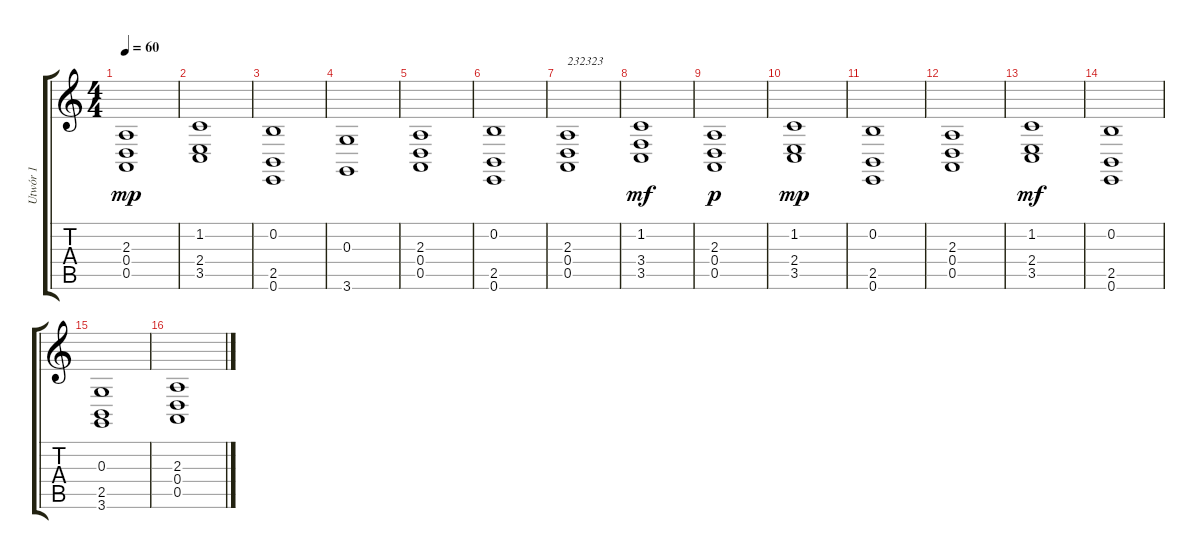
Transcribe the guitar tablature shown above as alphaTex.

\track ("Utwór 1" "Utwór 1") {instrument pad8sweep}
\staff {score tabs}
\tuning (E4 B3 G3 D3 A2 E2) {hide}
\ts (4 4)
\tempo 60
\clef g2
\ks c
(2.3 0.4 0.5).1{dy mp} |
(1.2 2.4 3.5).1 |
(0.2 2.5 0.6).1 |
(0.3 3.6).1 |
(2.3 0.4 0.5).1 |
(0.2 2.5 0.6).1 |
(2.3 0.4 0.5).1{txt "232323" volume 14} |
(1.2 3.4 3.5).1{dy mf volume 16} |
(2.3 0.4 0.5).1{dy p} |
(1.2 2.4 3.5).1{dy mp} |
(0.2 2.5 0.6).1 |
(2.3 0.4 0.5).1 |
(1.2 2.4 3.5).1{dy mf} |
(0.2 2.5 0.6).1 |
(0.3 2.5 3.6).1 |
(2.3 0.4 0.5).1
